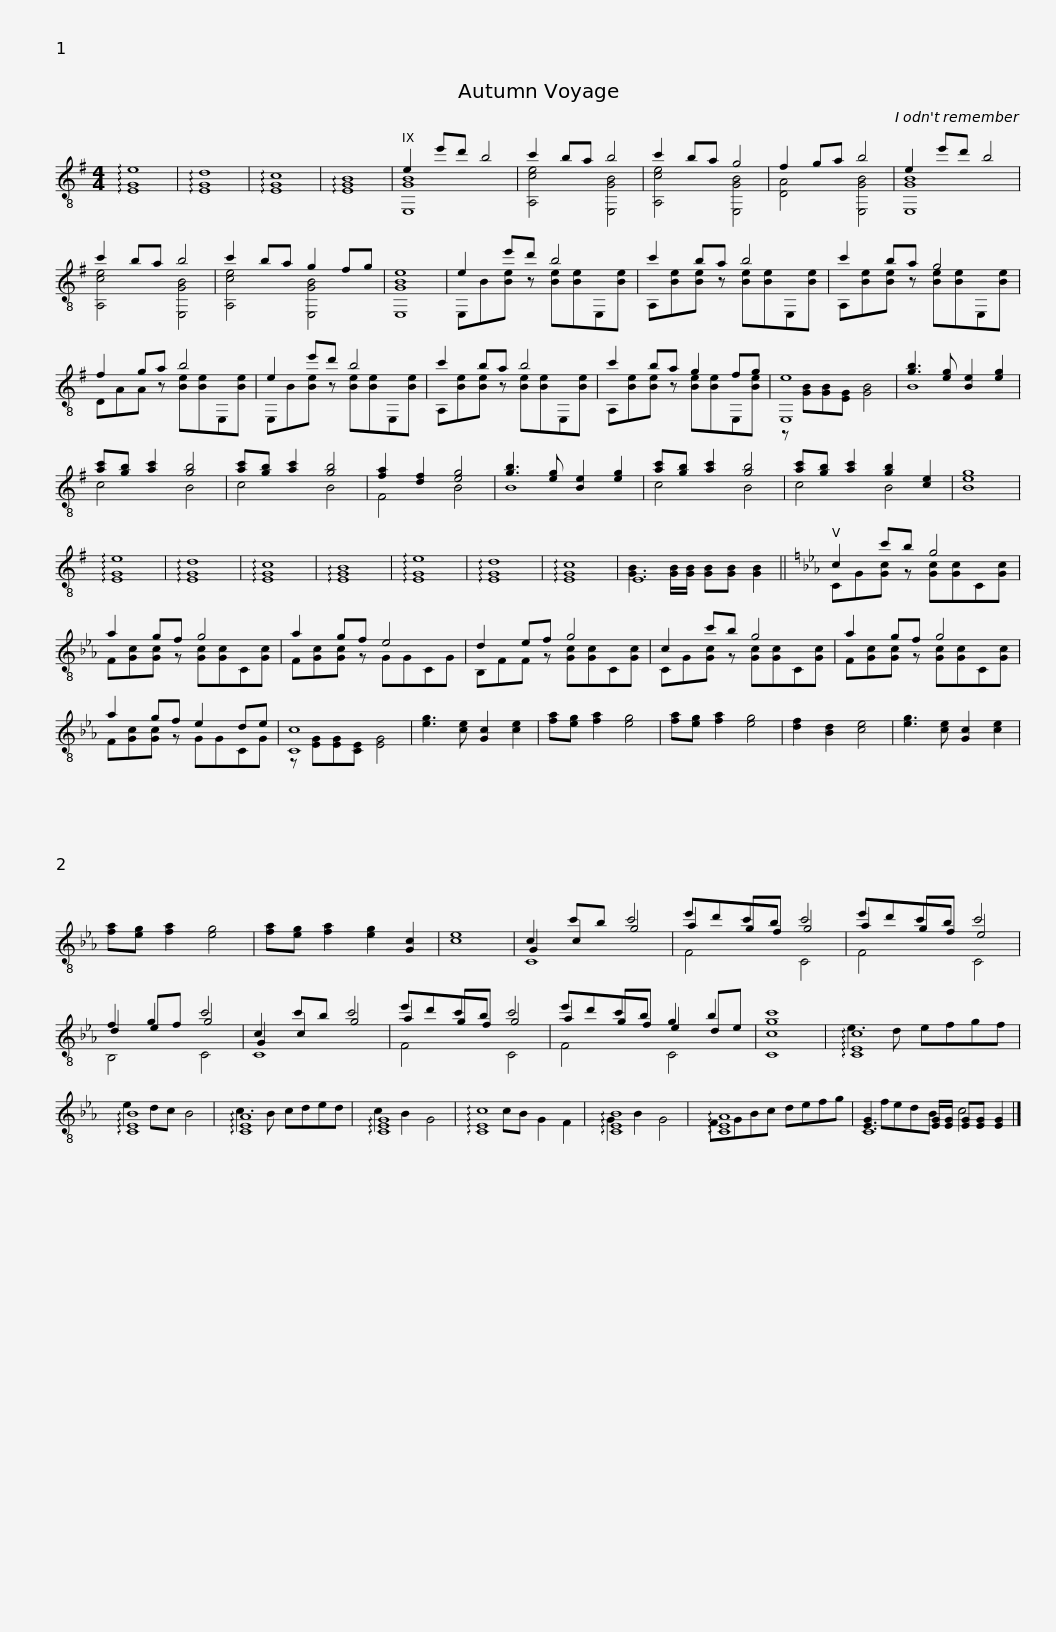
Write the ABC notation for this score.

X:1
%%score ( 1 2 3 )
L:1/8
M:4/4
I:linebreak $
K:G
V:1 treble-8
V:2 treble-8
V:3 treble-8
V:1
 !arpeggio![EGe]8 | !arpeggio![EGd]8 | !arpeggio![EGc]8 | !arpeggio![EGB]8 | e2 e'd' b4 | %5
 c'2 ba b4 | c'2 ba g4 | f2 ga b4 | e2 e'd' b4 | c'2 ba b4 |$ %10
 c'2 ba g2 fg | e8 | e2 e'd' b4 | c'2 ba b4 | c'2 ba g4 | %15
 f2 ga b4 |$ e2 e'd' b4 | c'2 ba b4 | c'2 ba g2 fg | [E,e]8 | %20
 [gb]3 [eg] [Be]2 [eg]2 | [ac'][gb] [ac']2 [gb]4 |$ [ac'][gb] [ac']2 [gb]4 | [fa]2 [df]2 [eg]4 | [gb]3 [eg] [Be]2 [eg]2 | %25
 [ac'][gb] [ac']2 [gb]4 | [ac'][gb] [ac']2 [gb]2 [ce]2 | [eg]8 | !arpeggio![EGe]8 | !arpeggio![EGd]8 | %30
 !arpeggio![EGc]8 | !arpeggio![EGB]8 | !arpeggio![EGe]8 |$ !arpeggio![EGd]8 | !arpeggio![EGc]8 | %35
 E8 ||[K:Eb] c2 c'b g4 | a2 gf g4 | a2 gf e4 |$ d2 ef g4 | %40
 c2 c'b g4 | a2 gf g4 | a2 gf e2 de | [Cc]8 | [eg]3 [ce] [Gc]2 [ce]2 |$ %45
 [fa][eg] [fa]2 [eg]4 | [fa][eg] [fa]2 [eg]4 | [df]2 [Bd]2 [ce]4 | [eg]3 [ce] [Gc]2 [ce]2 | [fa][eg] [fa]2 [eg]4 | %50
 [fa][eg] [fa]2 [eg]2 [Gc]2 | [ce]8 | c2 c'b g4 | a2 gf g4 |$ a2 gf e4 | %55
 d2 ef g4 | c2 c'b g4 | a2 gf g4 | a2 gf e2 de | [Cc]8 | %60
 !arpeggio![CEc]8 |$ !arpeggio![CEB]8 | !arpeggio![CEA]8 | !arpeggio![CEG]8 | !arpeggio![CEc]8 | %65
 !arpeggio![CEB]8 | !arpeggio![CEA]8 |$ C8 |] %68
V:2
 x8 | x8 | x8 | x8 | [E,GB]8 | %5
 [A,ce]4 [E,GB]4 | [A,ce]4 [E,GB]4 | [DA]4 [E,GB]4 | [E,GB]8 | [A,ce]4 [E,GB]4 |$ %10
 [A,ce]4 [E,GB]4 | [E,GB]8 | E,B[Be] z [Be][Be]E,[Be] | A,[Be][Be] z [Be][Be]E,[Be] | A,[Be][Be] z [Be][Be]E,[Be] | %15
 DAA z [Be][Be]E,[Be] |$ E,B[Be] z [Be][Be]E,[Be] | A,[Be][Be] z [Be][Be]E,[Be] | A,[Be][Be] z [Be][Be]E,[Be] | z [GB][GB][EG] [GB]4 | %20
 B8 | c4 B4 |$ c4 B4 | F4 B4 | B8 | %25
 c4 B4 | c4 B4 | B8 | x8 | x8 | %30
 x8 | x8 | x8 |$ x8 | x8 | %35
 [GB]3 [GB]/[GB]/ [GB][GB] [GB]2 ||[K:Eb] CG[Gc] z [Gc][Gc]C[Gc] | F[Gc][Gc] z [Gc][Gc]C[Gc] | F[Gc][Gc] z GGCG |$ B,FF z [Gc][Gc]C[Gc] | %40
 CG[Gc] z [Gc][Gc]C[Gc] | F[Gc][Gc] z [Gc][Gc]C[Gc] | F[Gc][Gc] z GGCG | z [EG][EG][CE] [EG]4 | x8 |$ %45
 x8 | x8 | x8 | x8 | x8 | %50
 x8 | x8 | G2 c2 c'4 | e'd'c'b c'4 |$ e'd'c'b c'4 | %55
 f2 g2 c'4 | G2 c2 c'4 | e'd'c'b c'4 | e'd'c'b g2 b2 | [gc']8 | %60
 x8 |$ x8 | x8 | x8 | x8 | %65
 x8 | x8 |$ [EG]3 [EG]/[EG]/ [EG][EG] [EG]2 |] %68
V:3
 x8 | x8 | x8 | x8 | x8 | %5
 x8 | x8 | x8 | x8 | x8 |$ %10
 x8 | x8 | x8 | x8 | x8 | %15
 x8 |$ x8 | x8 | x8 | x8 | %20
 x8 | x8 |$ x8 | x8 | x8 | %25
 x8 | x8 | x8 | x8 | x8 | %30
 x8 | x8 | x8 |$ x8 | x8 | %35
 x8 ||[K:Eb] x8 | x8 | x8 |$ x8 | %40
 x8 | x8 | x8 | x8 | x8 |$ %45
 x8 | x8 | x8 | x8 | x8 | %50
 x8 | x8 | C8 | F4 C4 |$ F4 C4 | %55
 B,4 C4 | C8 | F4 C4 | F4 C4 | x8 | %60
 e3 d efgf |$ e2 dc B4 | c3 B cded | c2 B2 G4 | x2 cB G2 F2 | %65
 G2 B2 G4 | FGBc defg |$ fedB c4 |] %68
